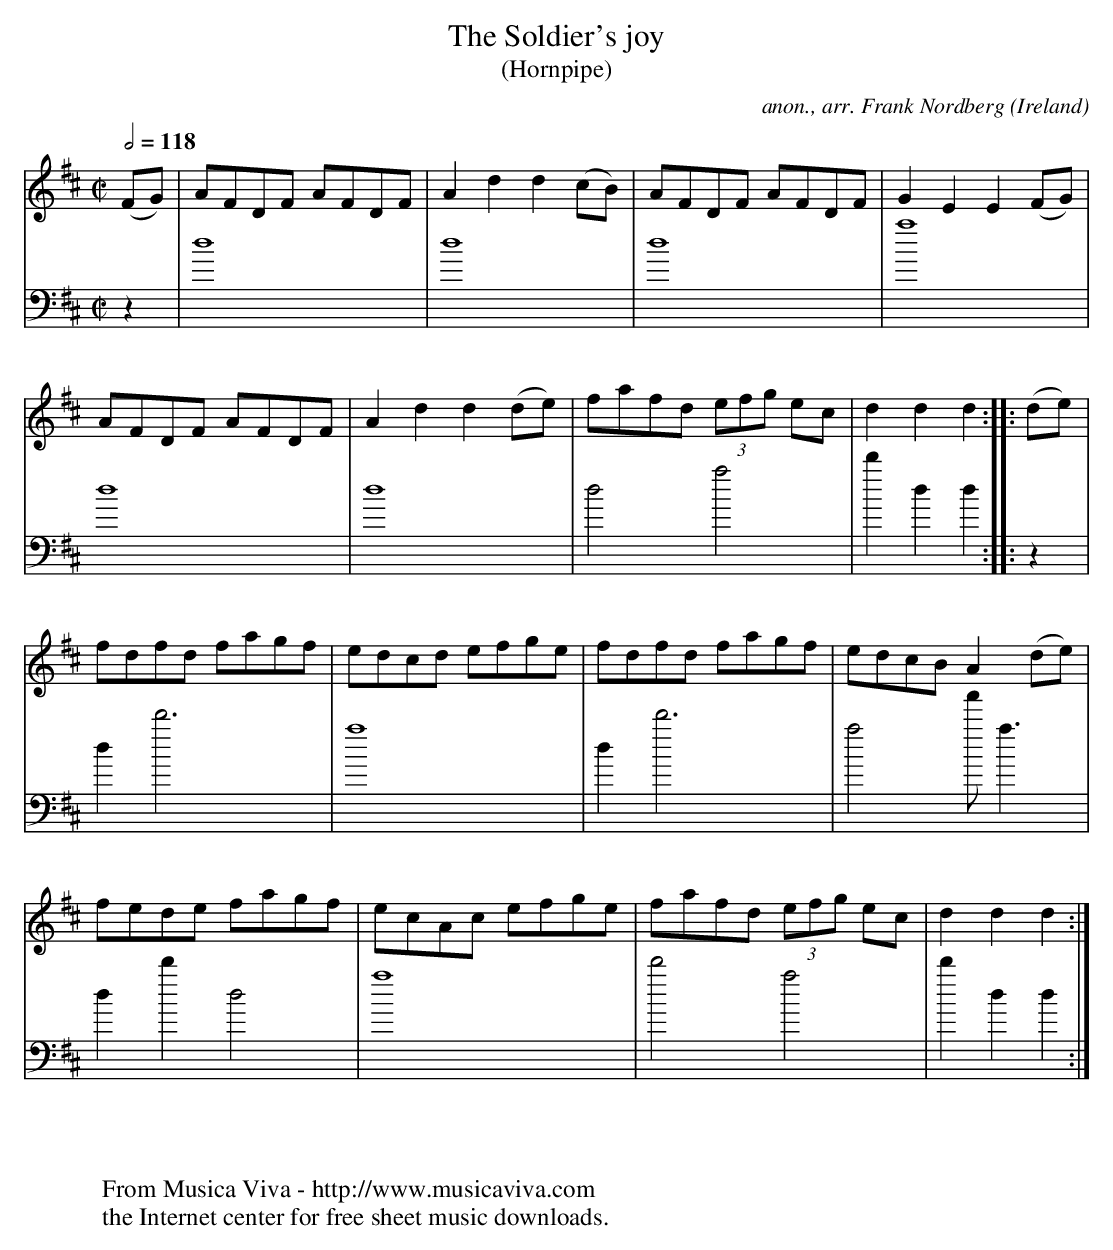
X:1
T:The Soldier's joy
T:(Hornpipe)
C:anon., arr. Frank Nordberg
O:Ireland
M:C|
L:1/8
Q:1/2=118
K:D
(FG)|AFDF AFDF|A2d2 d2(cB)|AFDF AFDF|G2E2 E2(FG)|
AFDF AFDF|A2d2 d2(de)|fafd (3efg ec|d2d2d2::(de)|
fdfd fagf|edcd efge|fdfd fagf|edcB A2(de)|
fede fagf|ecAc efge|fafd (3efg ec|d2d2d2:|
V:2 clef=bass
z2|d8|d8|d8|a8|
d8|d8|d4 a4|d'2d2 d2::z2|
d2d'6|a8|d2d'6|a4 a' a3|
d2d'2 d4|a8|d'4 a4|d'2d2 d2:|
W:
W:
W:  From Musica Viva - http://www.musicaviva.com
W:  the Internet center for free sheet music downloads.
